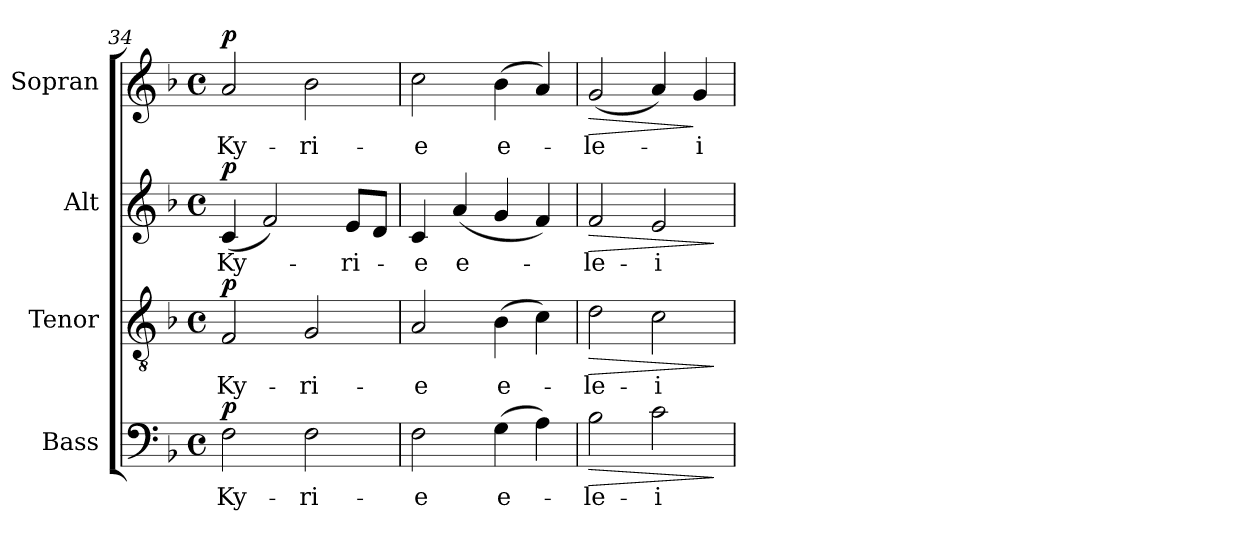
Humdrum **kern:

**kern	**text	**dynam	**kern	**text	**dynam	**kern	**text	**dynam	**kern	**text	**dynam
*part4	*part4	*part4	*part3	*part3	*part3	*part2	*part2	*part2	*part1	*part1	*part1
*staff4	*staff4	*staff4	*staff3	*staff3	*staff3	*staff2	*staff2	*staff2	*staff1	*staff1	*staff1
*I"Bass	*	*	*I"Tenor	*	*	*I"Alt	*	*	*I"Sopran	*	*
*I'B.	*	*	*I'T.	*	*	*I'A.	*	*	*I'S.	*	*
*clefF4	*	*	*clefGv2	*	*	*clefG2	*	*	*clefG2	*	*
*k[b-]	*	*	*k[b-]	*	*	*k[b-]	*	*	*k[b-]	*	*
*F:	*	*	*F:	*	*	*F:	*	*	*F:	*	*
*M4/4	*	*	*M4/4	*	*	*M4/4	*	*	*M4/4	*	*
*met(c)	*	*	*met(c)	*	*	*met(c)	*	*	*met(c)	*	*
=34	=34	=34	=34	=34	=34	=34	=34	=34	=34	=34	=34
!	!LO:LY:b	!LO:DY:a	!	!LO:LY:b	!LO:DY:a	!	!LO:LY:b	!LO:DY:a	!	!LO:LY:b	!LO:DY:a
2F\	Ky-	p	2F/	Ky-	p	(<4c/	Ky-	p	2a/	Ky-	p
.	.	.	.	.	.	2f/)	.	.	.	.	.
!	!LO:LY:b	!	!	!LO:LY:b	!	!	!	!	!	!LO:LY:b	!
2F\	-ri-	.	2G/	-ri-	.	.	.	.	2b-\	-ri-	.
!	!	!	!	!	!	!	!LO:LY:b	!	!	!	!
.	.	.	.	.	.	8e/L	-ri-	.	.	.	.
.	.	.	.	.	.	8d/J	.	.	.	.	.
=35	=35	=35	=35	=35	=35	=35	=35	=35	=35	=35	=35
!	!LO:LY:b	!	!	!LO:LY:b	!	!	!LO:LY:b	!	!	!LO:LY:b	!
2F\	-e	.	2A/	-e	.	4c/	-e	.	2cc\	-e	.
!	!	!	!	!	!	!	!LO:LY:b	!	!	!	!
.	.	.	.	.	.	(<4a/	e-	.	.	.	.
!	!LO:LY:b	!	!	!LO:LY:b	!	!	!	!	!	!LO:LY:b	!
(>4G\	e-	.	(>4B-\	e-	.	4g/	.	.	(>4b-\	e-	.
4A\)	.	.	4c\)	.	.	4f/)	.	.	4a/)	.	.
=36	=36	=36	=36	=36	=36	=36	=36	=36	=36	=36	=36
!	!LO:LY:b	!LO:HP:b	!	!LO:LY:b	!LO:HP:b	!	!LO:LY:b	!LO:HP:b	!	!LO:LY:b	!LO:HP:b
2B-\	-le-	>	2d\	-le-	>	2f/	-le-	>	(<2g/	-le-	>
!	!LO:LY:b	!	!	!LO:LY:b	!	!	!LO:LY:b	!	!	!	!
2c\	-i-	.	2c\	-i-	.	2e/	-i-	.	4a/)	.	.
!	!	!	!	!	!	!	!	!	!	!LO:LY:b	!
.	.	.	.	.	.	.	.	.	4g/	-i-	]
.	.	]	.	.	]	.	.	]	.	.	.
=	=	=	=	=	=	=	=	=	=	=	=
*-	*-	*-	*-	*-	*-	*-	*-	*-	*-	*-	*-
